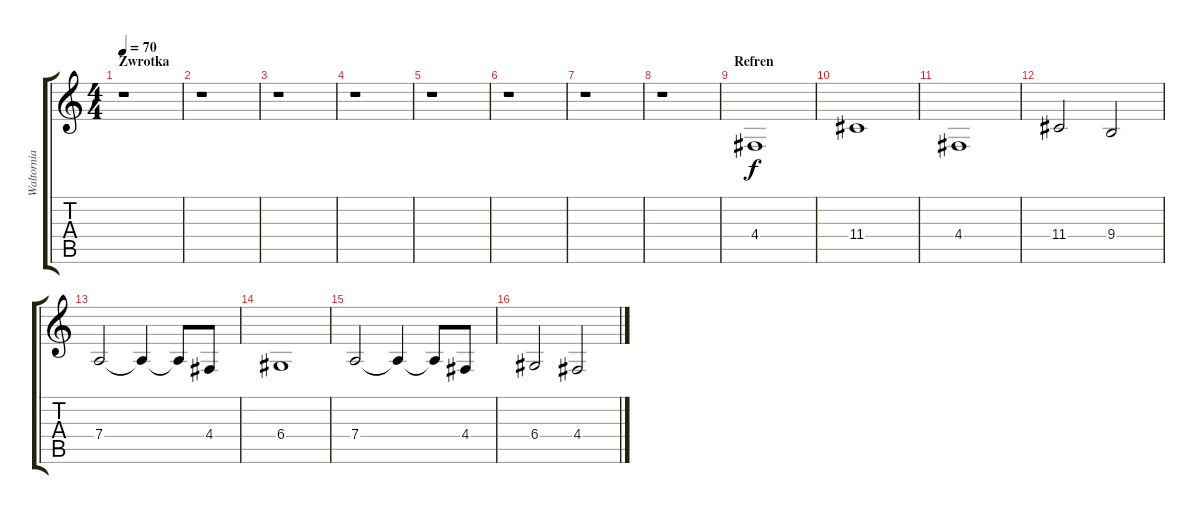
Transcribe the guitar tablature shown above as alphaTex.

\track ("Waltornia" "Waltornia") {instrument tuba}
\staff {score tabs}
\tuning (E4 B3 G3 D3 A2 E2) {hide}
\ts (4 4)
\section ("" "Zwrotka")
\tempo 70
\clef g2
\ks c
r.1{dy f} |
r.1 |
r.1 |
r.1 |
r.1 |
r.1 |
r.1 |
r.1 |
\section ("" "Refren")
4.4.1 |
11.4.1 |
4.4.1 |
11.4.2 9.4.2 |
7.4.2 7.4{t}.4 7.4{t}.8 4.4.8 |
6.4.1 |
7.4.2 7.4{t}.4 7.4{t}.8 4.4.8 |
6.4.2 4.4.2
